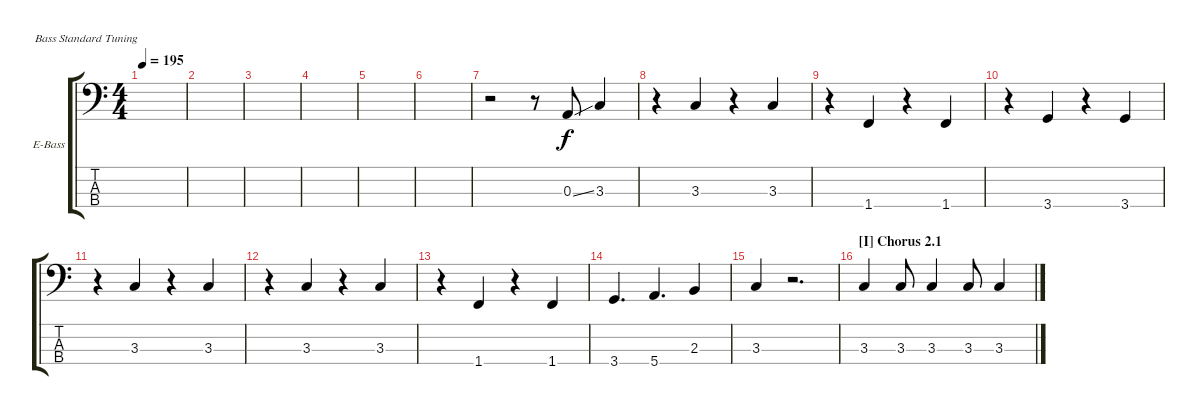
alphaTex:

\defaultSystemsLayout 4
\bracketExtendMode groupsimilarinstruments
\firstSystemTrackNameOrientation horizontal
\otherSystemsTrackNameOrientation horizontal
\track ("Electric Bass" "E-Bass") {instrument electricbassfinger}
\staff {score tabs}
\tuning (G2 D2 A1 E1)
\ts (4 4)
\tempo 195
\clef f4
\ks c
|
|
|
|
|
|
r.2 r.8 0.3{ss}.8 3.3.4 |
r.4 3.3.4 r.4 3.3.4 |
r.4 1.4.4 r.4 1.4.4 |
r.4 3.4.4 r.4 3.4.4 |
r.4 3.3.4 r.4 3.3.4 |
r.4 3.3.4 r.4 3.3.4 |
r.4 1.4.4 r.4 1.4.4 |
3.4.4{d} 5.4.4{d} 2.3.4 |
3.3.4 r.2{d} |
\section ("I" "Chorus 2.1")
3.3.4 3.3.8 3.3.4 3.3.8 3.3.4
